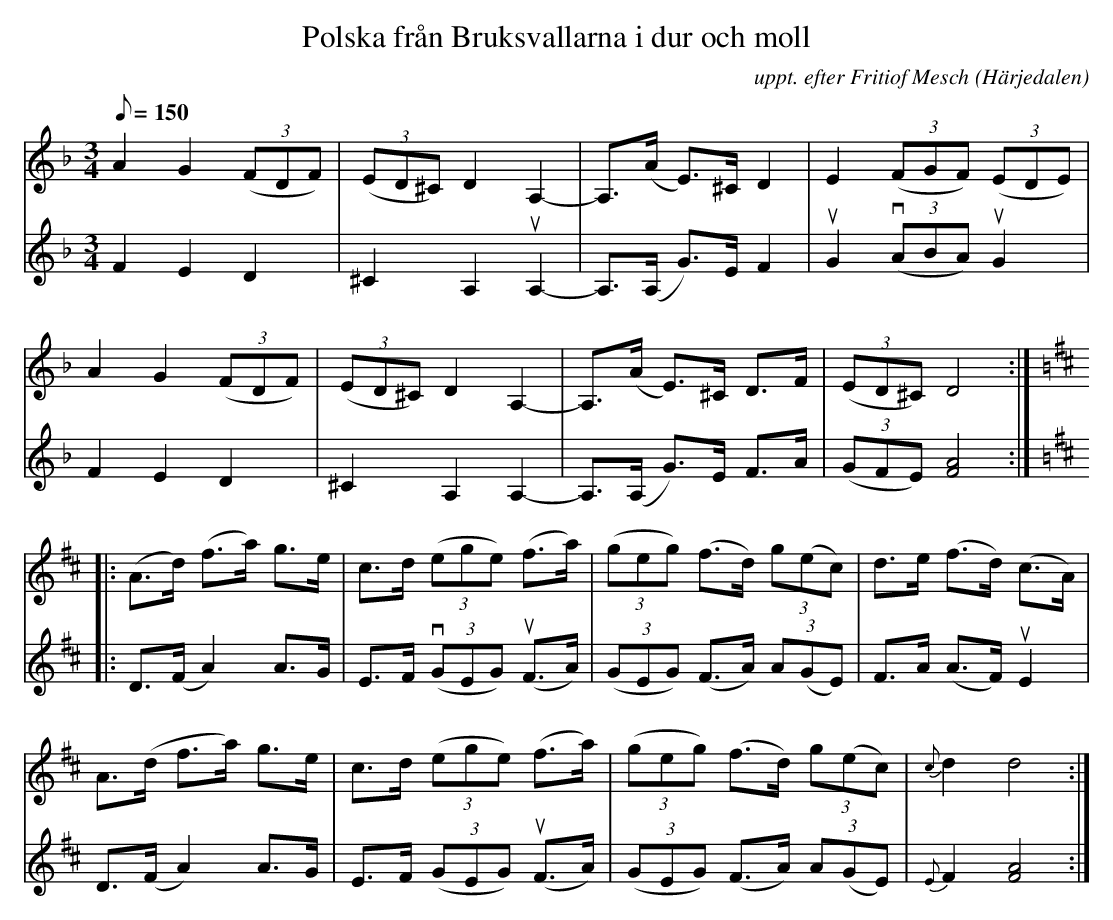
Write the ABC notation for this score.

X:1
T:Polska från Bruksvallarna i dur och moll
O:Härjedalen
C:uppt. efter Fritiof Mesch
M:3/4
L:1/8
Q:150
K:Dm
V:1
A2 G2 ((3FDF)|((3ED^C) D2 A,2-|A,>(A E>)^C D2|E2 ((3FGF) ((3EDE)|!
A2 G2 ((3FDF)|((3ED^C) D2 A,2-|A,>(A E>)^C D>F|((3ED^C) D4:||:!
K:D
(A>d) (f>a) g>e|c>d ((3ege) (f>a)|((3geg) (f>d) (3g(ec)|d>e (f>d) (c>A)|!
A>(d f>a) g>e|c>d ((3ege) (f>a)|((3geg) (f>d) (3g(ec)|{c}d2 d4:|]!
V:2
F2 E2 D2|^C2 A,2 uA,2-|A,>(A, G>)E F2|uG2 v(3(ABA) uG2|!
F2 E2 D2|^C2 A,2 A,2-|A,>(A, G>)E F>A|(3(GFE) [F4A4]::!
K:D
D>(F A2) A>G|E>F v(3(GEG) (uF>A)|(3(GEG) (F>A) (3A(GE)|F>A (A>F) uE2|
D>(F A2) A>G|E>F (3(GEG) (uF>A)|(3(GEG) (F>A) (3A(GE)|{E}F2 [F4A4]:|]
